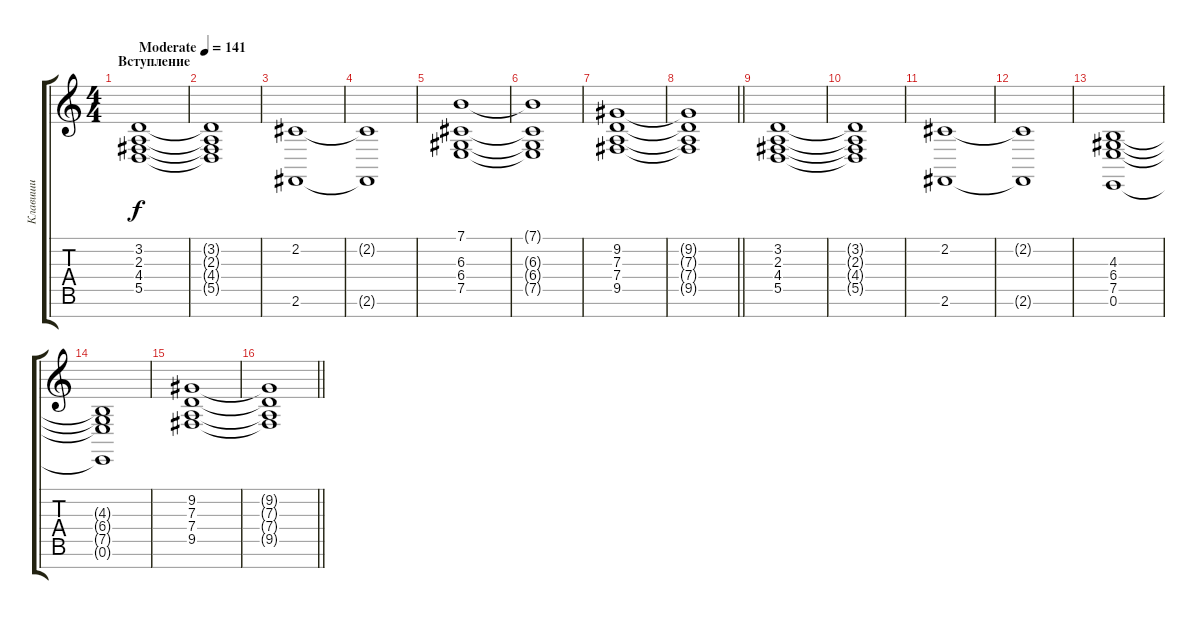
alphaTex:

\track ("Клавиши" "Клавиши") {instrument acousticgrandpiano}
\staff {score tabs}
\tuning (E4 B3 G3 D3 A2 E2 B1) {hide}
\ts (4 4)
\section ("" "Вступление")
\tempo (141 "Moderate")
\clef g2
\ks c
(3.2 2.3 4.4 5.5).1{dy f instrument acousticgrandpiano} |
(3.2{t} 2.3{t} 4.4{t} 5.5{t}).1 |
(2.2 2.6).1 |
(2.2{t} 2.6{t}).1 |
(7.1 6.3 6.4 7.5).1 |
(7.1{t} 6.3{t} 6.4{t} 7.5{t}).1 |
(9.2 7.3 7.4 9.5).1 |
\barLineRight lightlight
(9.2{t} 7.3{t} 7.4{t} 9.5{t}).1 |
\section ("" "")
(3.2 2.3 4.4 5.5).1 |
(3.2{t} 2.3{t} 4.4{t} 5.5{t}).1 |
(2.2 2.6).1 |
(2.2{t} 2.6{t}).1 |
(4.3 6.4 7.5 0.6).1 |
(4.3{t} 6.4{t} 7.5{t} 0.6{t}).1 |
(9.2 7.3 7.4 9.5).1 |
\barLineRight lightlight
(9.2{t} 7.3{t} 7.4{t} 9.5{t}).1
